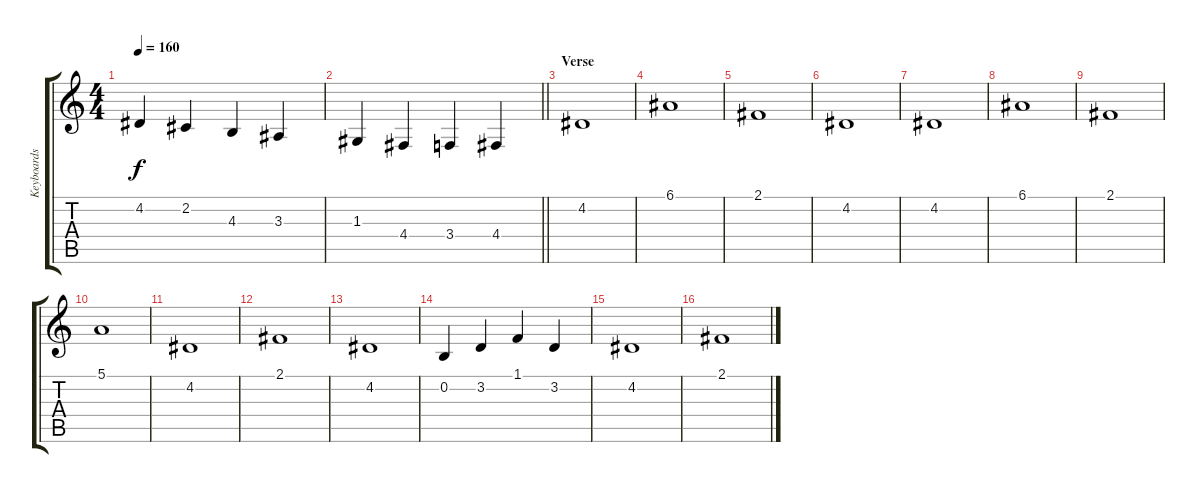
\track ("Keyboards " "Keyboards ") {instrument stringensemble1}
\staff {score tabs}
\tuning (E4 B3 G3 D3 A2 E2) {hide}
\ts (4 4)
\tempo 160
\clef g2
\ks c
4.2.4{dy f} 2.2.4 4.3.4 3.3.4 |
\barLineRight lightlight
1.3.4 4.4.4 3.4.4 4.4.4 |
\section ("" "Verse")
4.2.1 |
6.1.1 |
2.1.1 |
4.2.1 |
4.2.1 |
6.1.1 |
2.1.1 |
5.1.1 |
4.2.1 |
2.1.1 |
4.2.1 |
0.2.4 3.2.4 1.1.4 3.2.4 |
4.2.1 |
2.1.1
